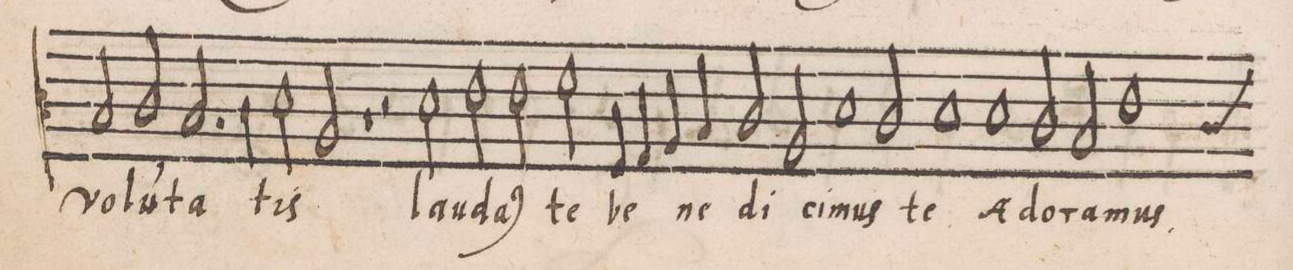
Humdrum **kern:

**kern	**text
*I"ALTVS	*
*clefC4	*
*k[]	*
*met(c|)	*
*M2/1	*
2B/	vo-
2c/	-lu(n)-
2.B/	-ta-
4c\	.
=8	=8
2d\	-tis
2A/	.
1r	.
=9	=9
2r	.
2d\	lau-
2e\	-da-
2e\	-(mus)
=10	=10
2f\	te
4F/	be-
4G/	.
4A/	-ne-
4B/	.
2c/	-di-
=11	=11
2A/	-ci-
1d	-mus
2c/	.
=12	=12
1d	te
1d	A-
=13	=13
2c/	-do-
2B/	-ra-
*custos:c	*
1e	-mus
=14	=14
*-	*-
